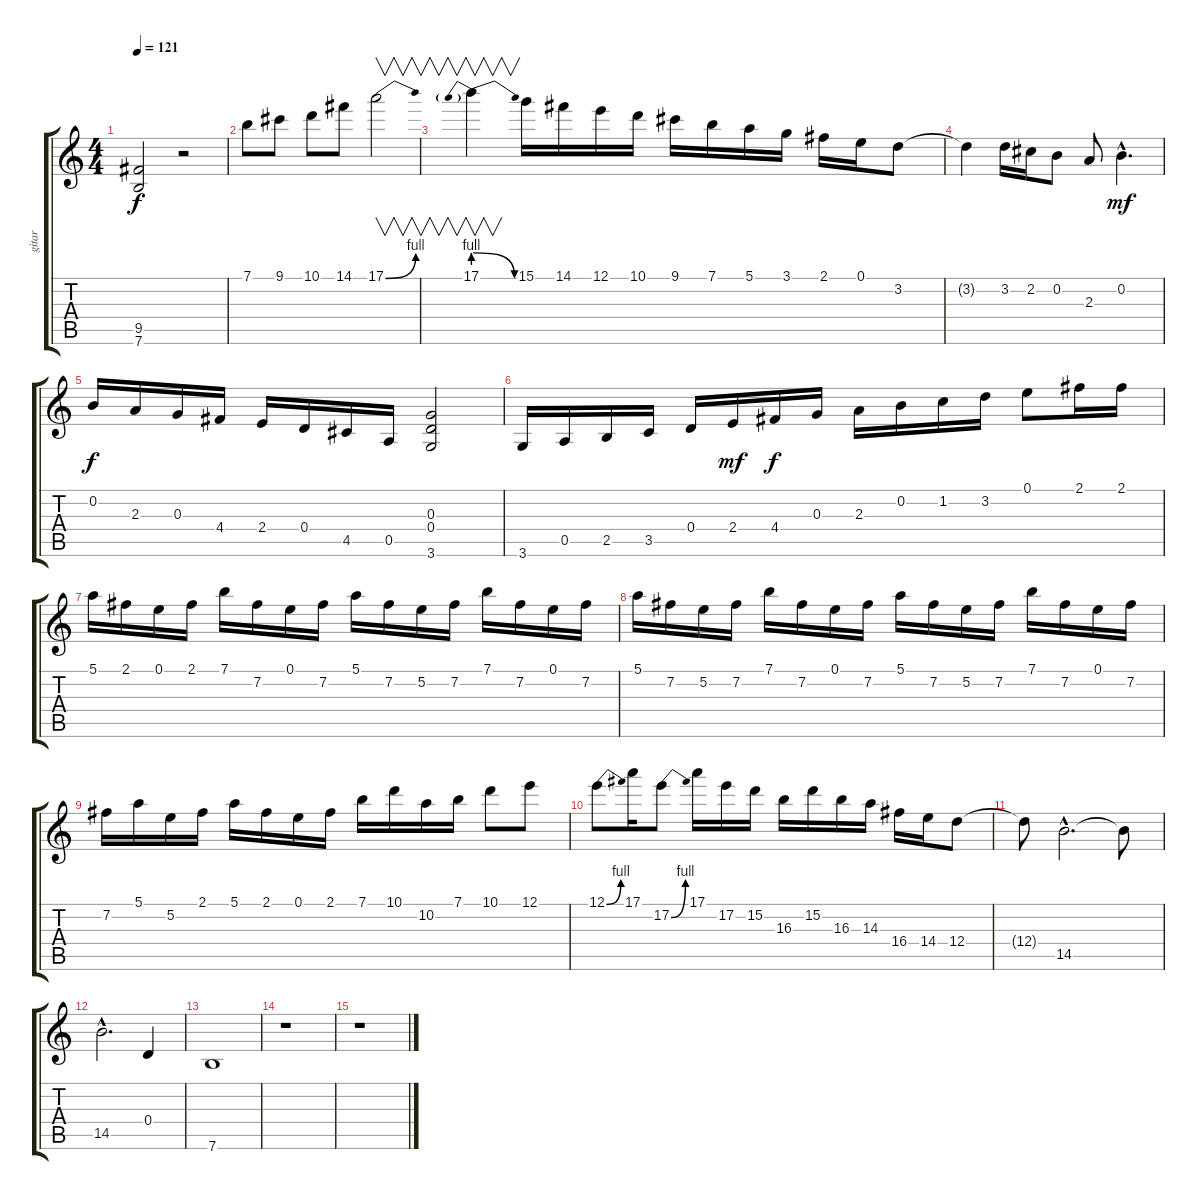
\track ("gitar" "gitar") {instrument distortionguitar}
\staff {score tabs}
\tuning (E4 B3 G3 D3 A2 E2) {hide}
\ts (4 4)
\tempo 121
\clef g2
\ks c
(9.5 7.6).2{dy f} r.2 |
7.1.8 9.1.8 10.1.8 14.1.8 17.1{be (bend 0 0 60 4)}.2{v} |
17.1{be (prebendrelease 0 4 60 0)}.4{v} 15.1.16 14.1.16 12.1.16 10.1.16 9.1.16 7.1.16 5.1.16 3.1.16 2.1.16 0.1.16 3.2.8 |
3.2{t}.4 3.2.16 2.2.16 0.2.8 2.3.8 0.2{hac}.4{d dy mf} |
0.2.16{dy f} 2.3.16 0.3.16 4.4.16 2.4.16 0.4.16 4.5.16 0.5.16 (0.3 0.4 3.6).2 |
3.6.16 0.5.16 2.5.16 3.5.16 0.4.16 2.4.16{dy mf} 4.4.16{dy f} 0.3.16 2.3.16 0.2.16 1.2.16 3.2.16 0.1.8 2.1.16 2.1.16 |
5.1.16 2.1.16 0.1.16 2.1.16 7.1.16 7.2.16 0.1.16 7.2.16 5.1.16 7.2.16 5.2.16 7.2.16 7.1.16 7.2.16 0.1.16 7.2.16 |
5.1.16 7.2.16 5.2.16 7.2.16 7.1.16 7.2.16 0.1.16 7.2.16 5.1.16 7.2.16 5.2.16 7.2.16 7.1.16 7.2.16 0.1.16 7.2.16 |
7.2.16 5.1.16 5.2.16 2.1.16 5.1.16 2.1.16 0.1.16 2.1.16 7.1.16 10.1.16 10.2.16 7.1.16 10.1.8 12.1.8 |
12.1{be (bend 0 0 60 4)}.8 17.1.16 17.2{be (bend 0 0 60 4)}.8 17.1.16 17.2.16 15.2.16 16.3.16 15.2.16 16.3.16 14.3.16 16.4.16 14.4.16 12.4.8 |
12.4{t}.8 14.5{hac}.2{d} 14.5{t}.8 |
14.5{hac}.2{d} 0.4.4 |
7.6.1 |
r.1 |
r.1
